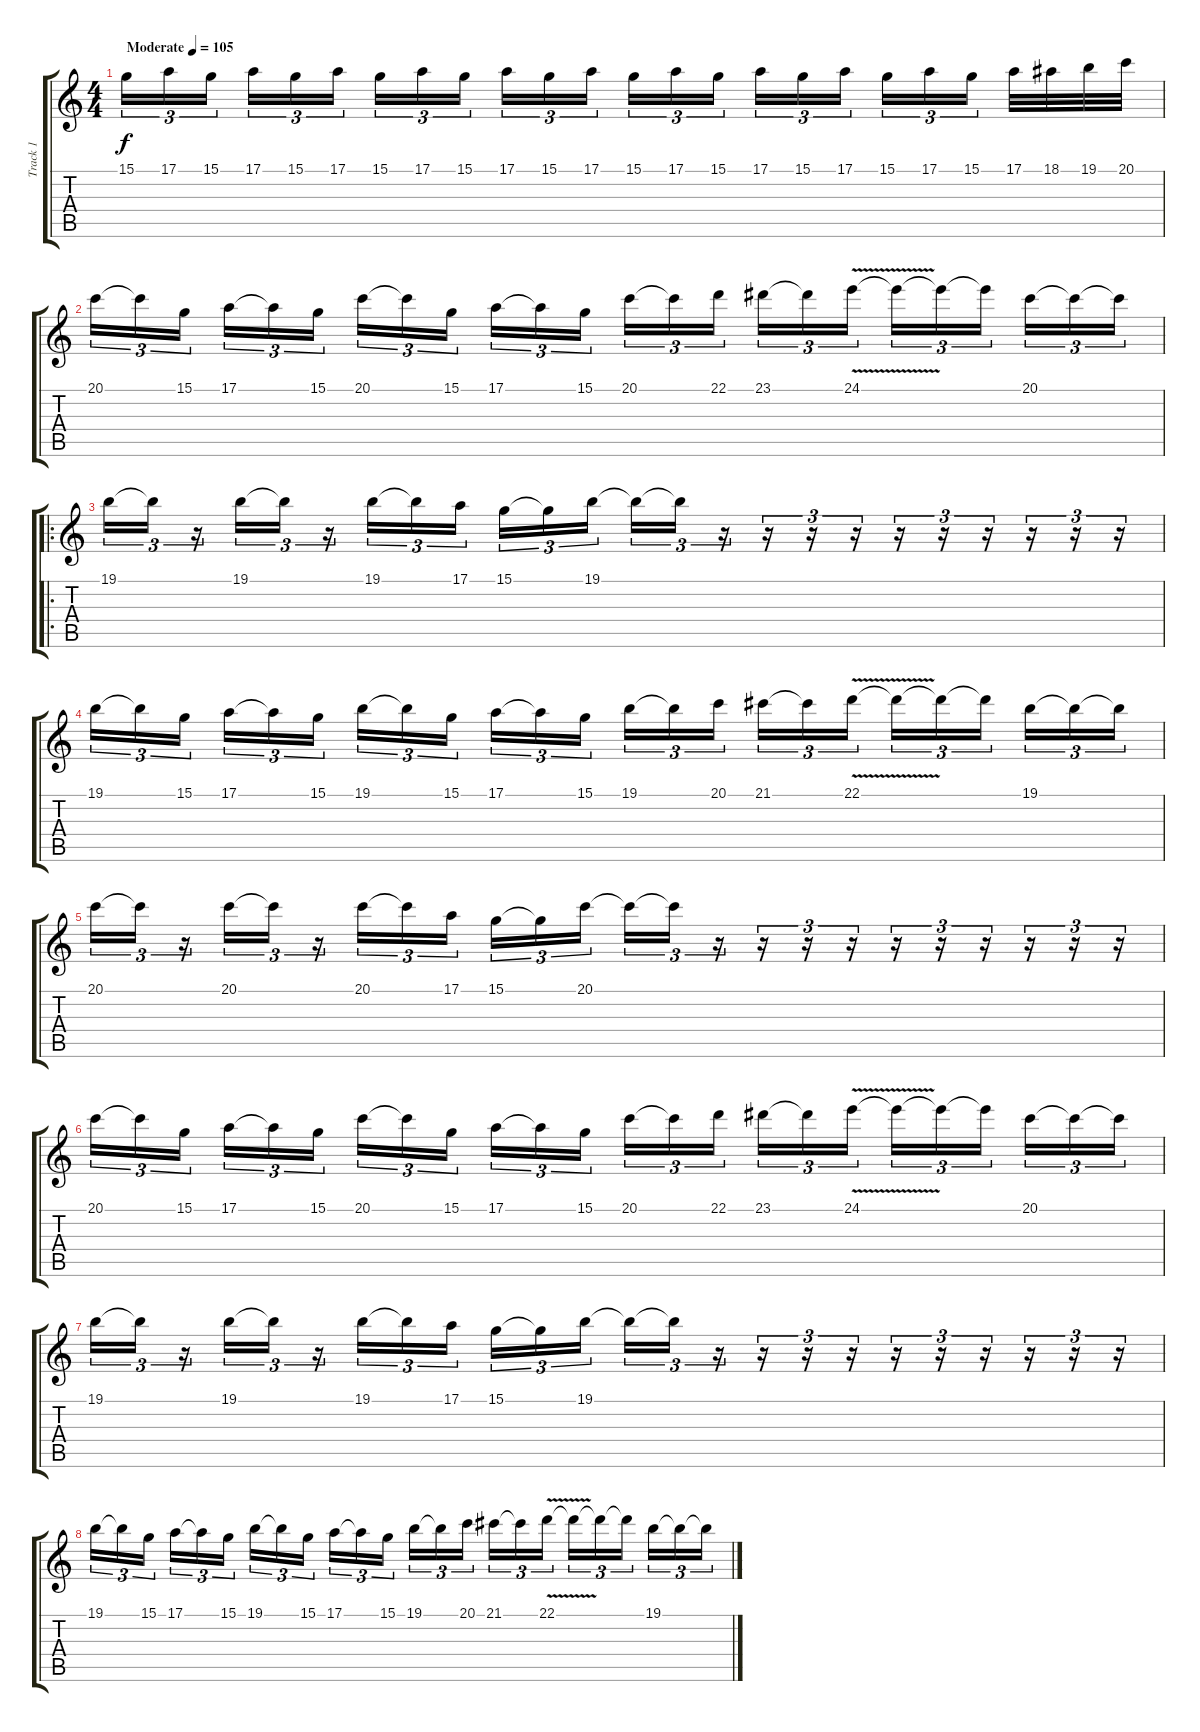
\track ("Track 1" "Track 1") {instrument flute}
\staff {score tabs}
\tuning (E4 B3 G3 D3 A2 E2) {hide}
\ts (4 4)
\tempo (105 "Moderate")
\clef g2
\ks c
15.1.16{tu (3 2) dy f instrument flute} 17.1.16{tu (3 2)} 15.1.16{tu (3 2) beam splitsecondary} 17.1.16{tu (3 2)} 15.1.16{tu (3 2)} 17.1.16{tu (3 2)} 15.1.16{tu (3 2)} 17.1.16{tu (3 2)} 15.1.16{tu (3 2) beam splitsecondary} 17.1.16{tu (3 2)} 15.1.16{tu (3 2)} 17.1.16{tu (3 2)} 15.1.16{tu (3 2)} 17.1.16{tu (3 2)} 15.1.16{tu (3 2) beam splitsecondary} 17.1.16{tu (3 2)} 15.1.16{tu (3 2)} 17.1.16{tu (3 2)} 15.1.16{tu (3 2)} 17.1.16{tu (3 2)} 15.1.16{tu (3 2) beam splitsecondary} 17.1.32 18.1.32 19.1.32 20.1.32 |
20.1.16{tu (3 2)} 20.1{t}.16{tu (3 2)} 15.1.16{tu (3 2) beam splitsecondary} 17.1.16{tu (3 2)} 17.1{t}.16{tu (3 2)} 15.1.16{tu (3 2)} 20.1.16{tu (3 2)} 20.1{t}.16{tu (3 2)} 15.1.16{tu (3 2) beam splitsecondary} 17.1.16{tu (3 2)} 17.1{t}.16{tu (3 2)} 15.1.16{tu (3 2)} 20.1.16{tu (3 2)} 20.1{t}.16{tu (3 2)} 22.1.16{tu (3 2) beam splitsecondary} 23.1.16{tu (3 2)} 23.1{t}.16{tu (3 2)} 24.1{v}.16{tu (3 2)} 24.1{t}.16{tu (3 2)} 24.1{t}.16{tu (3 2)} 24.1{t}.16{tu (3 2) beam splitsecondary} 20.1.16{tu (3 2)} 20.1{t}.16{tu (3 2)} 20.1{t}.16{tu (3 2)} |
\ro
19.1.16{tu (3 2)} 19.1{t}.16{tu (3 2)} r.16{tu (3 2)} 19.1.16{tu (3 2)} 19.1{t}.16{tu (3 2)} r.16{tu (3 2)} 19.1.16{tu (3 2)} 19.1{t}.16{tu (3 2)} 17.1.16{tu (3 2) beam splitsecondary} 15.1.16{tu (3 2)} 15.1{t}.16{tu (3 2)} 19.1.16{tu (3 2)} 19.1{t}.16{tu (3 2)} 19.1{t}.16{tu (3 2)} r.16{tu (3 2)} r.16{tu (3 2)} r.16{tu (3 2)} r.16{tu (3 2)} r.16{tu (3 2)} r.16{tu (3 2)} r.16{tu (3 2)} r.16{tu (3 2)} r.16{tu (3 2)} r.16{tu (3 2)} |
19.1.16{tu (3 2)} 19.1{t}.16{tu (3 2)} 15.1.16{tu (3 2) beam splitsecondary} 17.1.16{tu (3 2)} 17.1{t}.16{tu (3 2)} 15.1.16{tu (3 2)} 19.1.16{tu (3 2)} 19.1{t}.16{tu (3 2)} 15.1.16{tu (3 2) beam splitsecondary} 17.1.16{tu (3 2)} 17.1{t}.16{tu (3 2)} 15.1.16{tu (3 2)} 19.1.16{tu (3 2)} 19.1{t}.16{tu (3 2)} 20.1.16{tu (3 2) beam splitsecondary} 21.1.16{tu (3 2)} 21.1{t}.16{tu (3 2)} 22.1{v}.16{tu (3 2)} 22.1{t}.16{tu (3 2)} 22.1{t}.16{tu (3 2)} 22.1{t}.16{tu (3 2) beam splitsecondary} 19.1.16{tu (3 2)} 19.1{t}.16{tu (3 2)} 19.1{t}.16{tu (3 2)} |
20.1.16{tu (3 2)} 20.1{t}.16{tu (3 2)} r.16{tu (3 2)} 20.1.16{tu (3 2)} 20.1{t}.16{tu (3 2)} r.16{tu (3 2)} 20.1.16{tu (3 2)} 20.1{t}.16{tu (3 2)} 17.1.16{tu (3 2) beam splitsecondary} 15.1.16{tu (3 2)} 15.1{t}.16{tu (3 2)} 20.1.16{tu (3 2)} 20.1{t}.16{tu (3 2)} 20.1{t}.16{tu (3 2)} r.16{tu (3 2)} r.16{tu (3 2)} r.16{tu (3 2)} r.16{tu (3 2)} r.16{tu (3 2)} r.16{tu (3 2)} r.16{tu (3 2)} r.16{tu (3 2)} r.16{tu (3 2)} r.16{tu (3 2)} |
20.1.16{tu (3 2)} 20.1{t}.16{tu (3 2)} 15.1.16{tu (3 2) beam splitsecondary} 17.1.16{tu (3 2)} 17.1{t}.16{tu (3 2)} 15.1.16{tu (3 2)} 20.1.16{tu (3 2)} 20.1{t}.16{tu (3 2)} 15.1.16{tu (3 2) beam splitsecondary} 17.1.16{tu (3 2)} 17.1{t}.16{tu (3 2)} 15.1.16{tu (3 2)} 20.1.16{tu (3 2)} 20.1{t}.16{tu (3 2)} 22.1.16{tu (3 2) beam splitsecondary} 23.1.16{tu (3 2)} 23.1{t}.16{tu (3 2)} 24.1{v}.16{tu (3 2)} 24.1{t}.16{tu (3 2)} 24.1{t}.16{tu (3 2)} 24.1{t}.16{tu (3 2) beam splitsecondary} 20.1.16{tu (3 2)} 20.1{t}.16{tu (3 2)} 20.1{t}.16{tu (3 2)} |
19.1.16{tu (3 2)} 19.1{t}.16{tu (3 2)} r.16{tu (3 2)} 19.1.16{tu (3 2)} 19.1{t}.16{tu (3 2)} r.16{tu (3 2)} 19.1.16{tu (3 2)} 19.1{t}.16{tu (3 2)} 17.1.16{tu (3 2) beam splitsecondary} 15.1.16{tu (3 2)} 15.1{t}.16{tu (3 2)} 19.1.16{tu (3 2)} 19.1{t}.16{tu (3 2)} 19.1{t}.16{tu (3 2)} r.16{tu (3 2)} r.16{tu (3 2)} r.16{tu (3 2)} r.16{tu (3 2)} r.16{tu (3 2)} r.16{tu (3 2)} r.16{tu (3 2)} r.16{tu (3 2)} r.16{tu (3 2)} r.16{tu (3 2)} |
19.1.16{tu (3 2)} 19.1{t}.16{tu (3 2)} 15.1.16{tu (3 2) beam splitsecondary} 17.1.16{tu (3 2)} 17.1{t}.16{tu (3 2)} 15.1.16{tu (3 2)} 19.1.16{tu (3 2)} 19.1{t}.16{tu (3 2)} 15.1.16{tu (3 2) beam splitsecondary} 17.1.16{tu (3 2)} 17.1{t}.16{tu (3 2)} 15.1.16{tu (3 2)} 19.1.16{tu (3 2)} 19.1{t}.16{tu (3 2)} 20.1.16{tu (3 2) beam splitsecondary} 21.1.16{tu (3 2)} 21.1{t}.16{tu (3 2)} 22.1{v}.16{tu (3 2)} 22.1{t}.16{tu (3 2)} 22.1{t}.16{tu (3 2)} 22.1{t}.16{tu (3 2) beam splitsecondary} 19.1.16{tu (3 2)} 19.1{t}.16{tu (3 2)} 19.1{t}.16{tu (3 2)}
